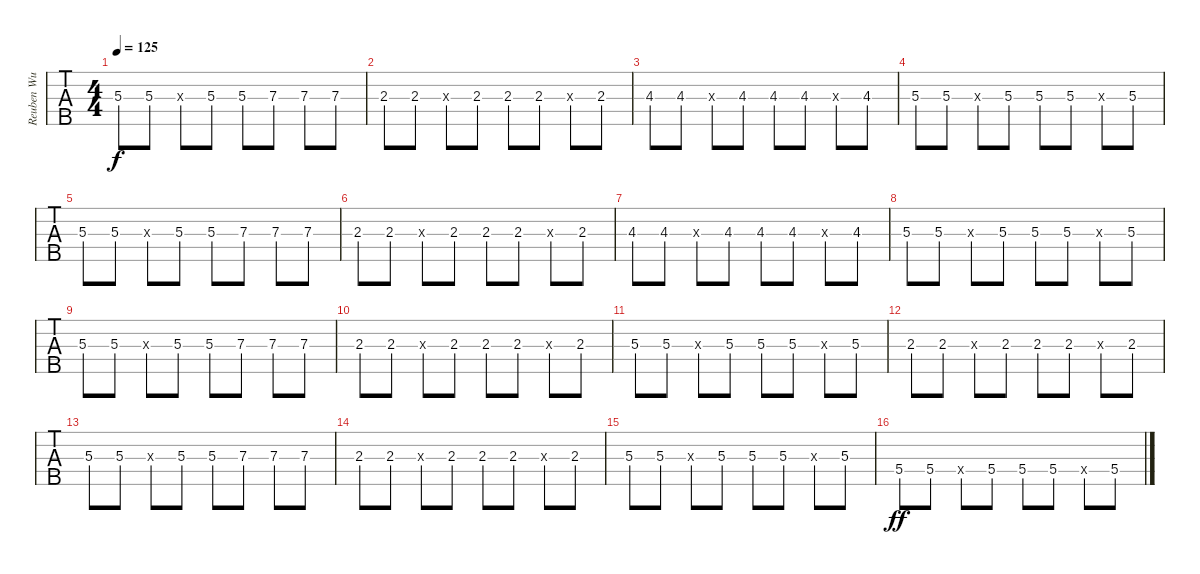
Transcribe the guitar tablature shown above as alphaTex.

\track ("Reuben Wu" "Reuben Wu") {instrument electricbassfinger}
\staff {tabs}
\tuning (G2 D2 A1 E1 B0) {hide}
\ts (4 4)
\tempo 125
\clef f4
\ks c
5.3.8{dy f} 5.3.8 5.3{x}.8 5.3.8 5.3.8 7.3.8 7.3.8 7.3.8 |
2.3.8 2.3.8 2.3{x}.8 2.3.8 2.3.8 2.3.8 2.3{x}.8 2.3.8 |
4.3.8 4.3.8 2.3{x}.8 4.3.8 4.3.8 4.3.8 2.3{x}.8 4.3.8 |
5.3.8 5.3.8 5.3{x}.8 5.3.8 5.3.8 5.3.8 5.3{x}.8 5.3.8 |
5.3.8 5.3.8 5.3{x}.8 5.3.8 5.3.8 7.3.8 7.3.8 7.3.8 |
2.3.8 2.3.8 2.3{x}.8 2.3.8 2.3.8 2.3.8 2.3{x}.8 2.3.8 |
4.3.8 4.3.8 2.3{x}.8 4.3.8 4.3.8 4.3.8 2.3{x}.8 4.3.8 |
5.3.8 5.3.8 5.3{x}.8 5.3.8 5.3.8 5.3.8 5.3{x}.8 5.3.8 |
5.3.8 5.3.8 5.3{x}.8 5.3.8 5.3.8 7.3.8 7.3.8 7.3.8 |
2.3.8 2.3.8 2.3{x}.8 2.3.8 2.3.8 2.3.8 2.3{x}.8 2.3.8 |
5.3.8 5.3.8 5.3{x}.8 5.3.8 5.3.8 5.3.8 5.3{x}.8 5.3.8 |
2.3.8 2.3.8 2.3{x}.8 2.3.8 2.3.8 2.3.8 2.3{x}.8 2.3.8 |
5.3.8 5.3.8 5.3{x}.8 5.3.8 5.3.8 7.3.8 7.3.8 7.3.8 |
2.3.8 2.3.8 2.3{x}.8 2.3.8 2.3.8 2.3.8 2.3{x}.8 2.3.8 |
5.3.8 5.3.8 5.3{x}.8 5.3.8 5.3.8 5.3.8 5.3{x}.8 5.3.8 |
5.4.8{dy ff} 5.4.8 0.4{x}.8 5.4.8 5.4.8 5.4.8 0.4{x}.8 5.4.8
